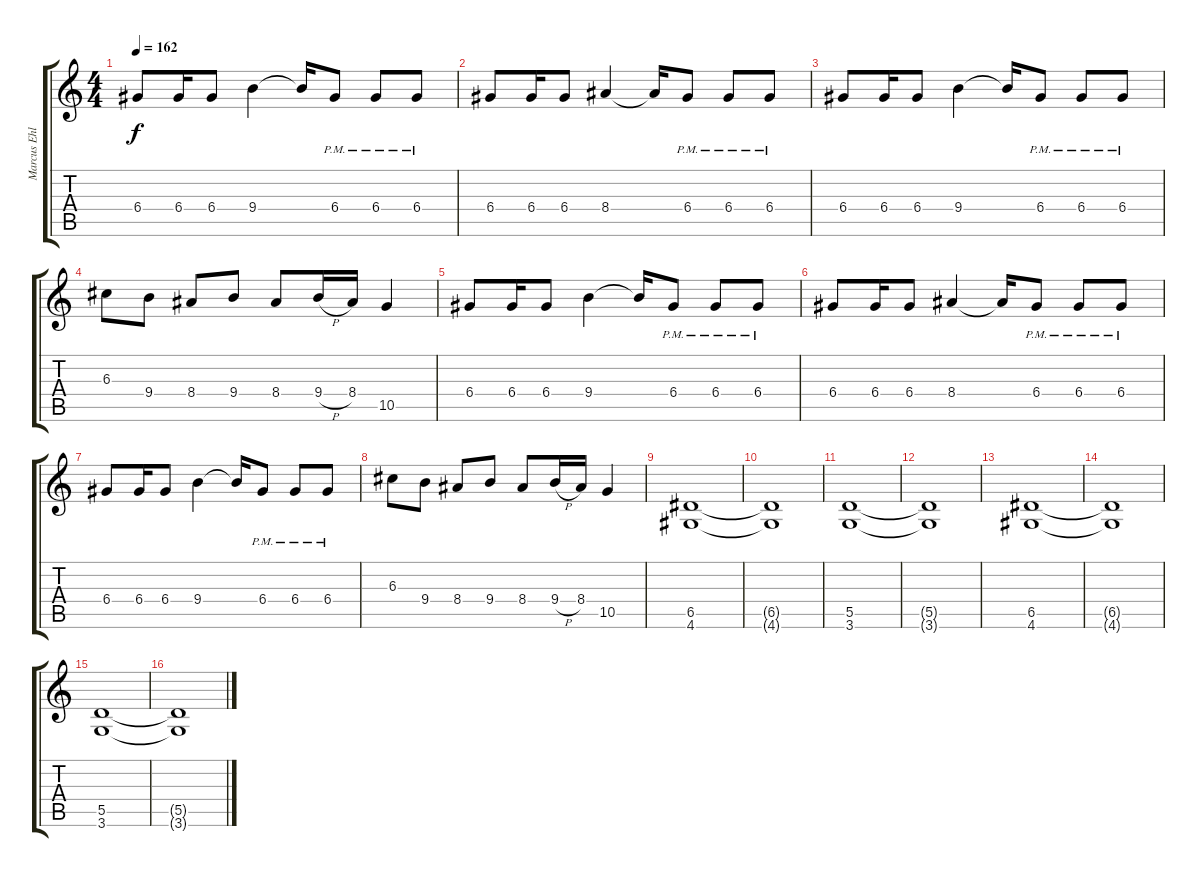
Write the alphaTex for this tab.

\track ("Marcus Ehlin" "Marcus Ehl") {instrument distortionguitar}
\staff {score tabs}
\tuning (E4 B3 G3 D3 A2 E2) {hide}
\ts (4 4)
\tempo 162
\clef g2
\ks c
6.4.8{dy f} 6.4.16 6.4.8 9.4.4 9.4{t}.16 6.4{pm}.8 6.4{pm}.8 6.4{pm}.8 |
6.4.8 6.4.16 6.4.8 8.4.4 8.4{t}.16 6.4{pm}.8 6.4{pm}.8 6.4{pm}.8 |
6.4.8 6.4.16 6.4.8 9.4.4 9.4{t}.16 6.4{pm}.8 6.4{pm}.8 6.4{pm}.8 |
6.3.8 9.4.8 8.4.8 9.4.8 8.4.8 9.4{h}.16 8.4.16 10.5.4 |
6.4.8 6.4.16 6.4.8 9.4.4 9.4{t}.16 6.4{pm}.8 6.4{pm}.8 6.4{pm}.8 |
6.4.8 6.4.16 6.4.8 8.4.4 8.4{t}.16 6.4{pm}.8 6.4{pm}.8 6.4{pm}.8 |
6.4.8 6.4.16 6.4.8 9.4.4 9.4{t}.16 6.4{pm}.8 6.4{pm}.8 6.4{pm}.8 |
6.3.8 9.4.8 8.4.8 9.4.8 8.4.8 9.4{h}.16 8.4.16 10.5.4 |
(6.5 4.6).1 |
(6.5{t} 4.6{t}).1 |
(5.5 3.6).1 |
(5.5{t} 3.6{t}).1 |
(6.5 4.6).1 |
(6.5{t} 4.6{t}).1 |
(5.5 3.6).1 |
(5.5{t} 3.6{t}).1
